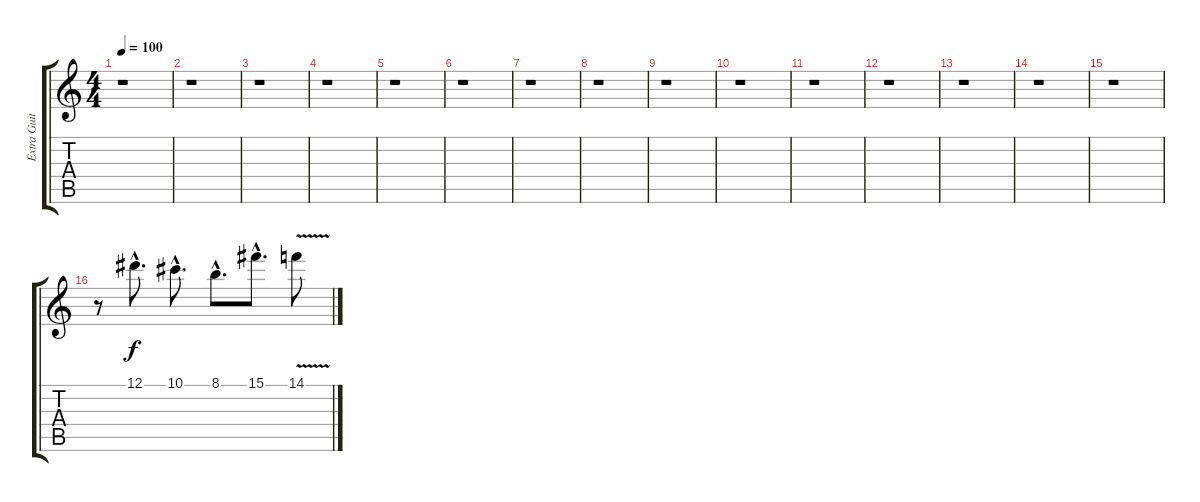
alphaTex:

\track ("Extra Guitars" "Extra Guit") {instrument distortionguitar}
\staff {score tabs}
\tuning (Eb4 Bb3 Gb3 Db3 Ab2 Eb2) {hide}
\ts (4 4)
\tempo 100
\clef g2
\ks c
r.1{dy f} |
r.1 |
r.1 |
r.1 |
r.1 |
r.1 |
r.1 |
r.1 |
r.1 |
r.1 |
r.1 |
r.1 |
r.1 |
r.1 |
r.1 |
r.8 12.1{hac}.8{d} 10.1{hac}.8{d} 8.1{hac}.8{d} 15.1{hac}.8{d} 14.1{v}.8
